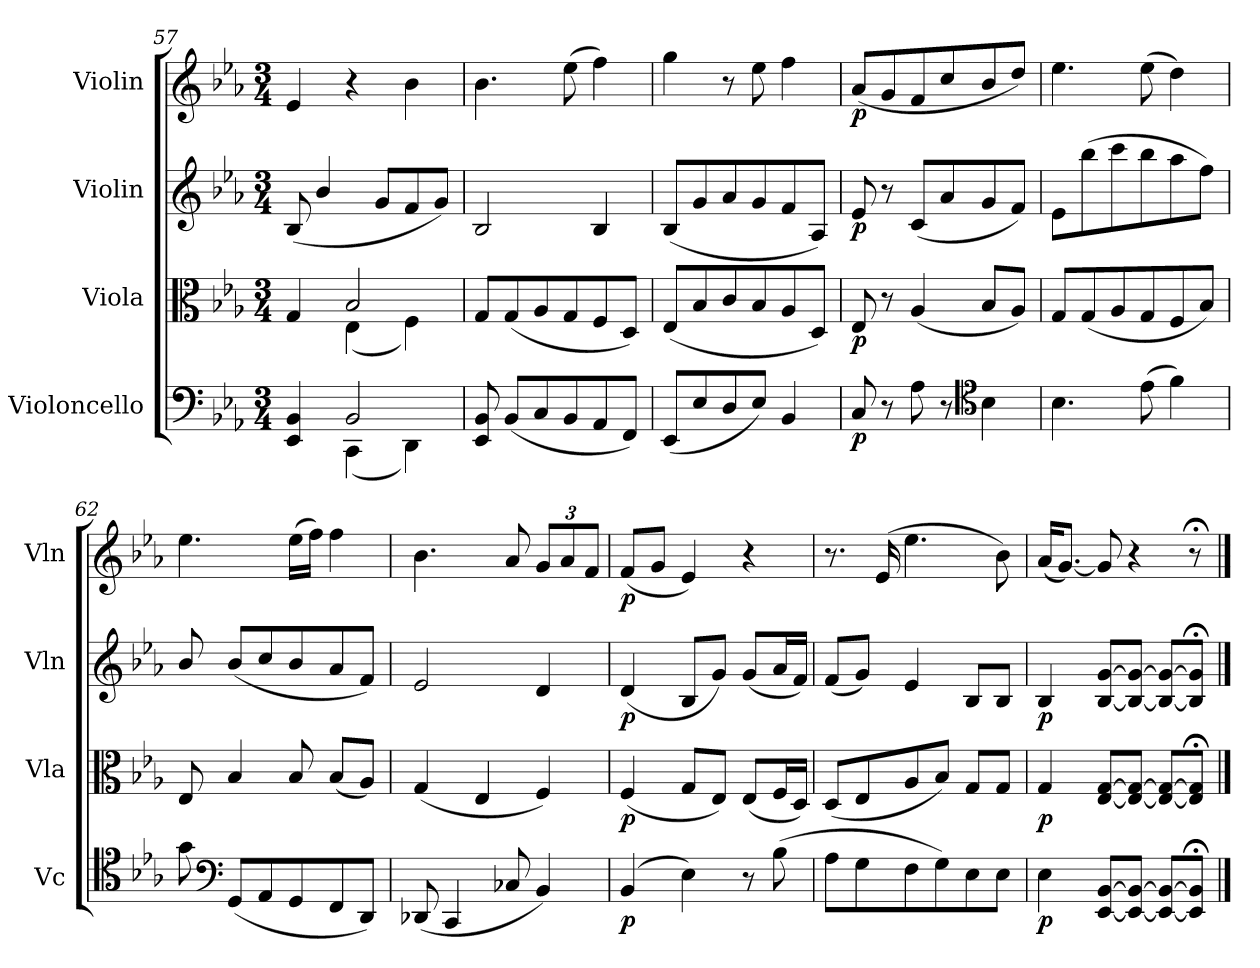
**kern	**dynam	**kern	**dynam	**kern	**dynam	**kern	**dynam
*part4	*part4	*part3	*part3	*part2	*part2	*part1	*part1
*staff4	*staff4	*staff3	*staff3	*staff2	*staff2	*staff1	*staff1
*I"Violoncello	*	*I"Viola	*	*I"Violin	*	*I"Violin	*
*I'Vc	*	*I'Vla	*	*I'Vln	*	*I'Vln	*
*clefF4	*	*clefC3	*	*clefG2	*	*clefG2	*
*k[b-e-a-]	*	*k[b-e-a-]	*	*k[b-e-a-]	*	*k[b-e-a-]	*
*M3/4	*	*M3/4	*	*M3/4	*	*M3/4	*
=57	=57	=57	=57	=57	=57	=57	=57
*^	*	*^	*	*	*	*	*
4EE-/ 4BB-/	4ryy	.	4G/	4ryy	.	(8B-/	.	4e-/	.
.	.	.	.	.	.	4b-/	.	.	.
2BB-/	(4CC\	.	2B-/	(4E-\	.	.	.	4r	.
.	.	.	.	.	.	8g/L	.	.	.
.	4DD\)	.	.	4F\)	.	8f/	.	4b-\	.
.	.	.	.	.	.	8g/J)	.	.	.
*v	*v	*	*	*	*	*	*	*	*
*	*	*v	*v	*	*	*	*	*
=58	=58	=58	=58	=58	=58	=58	=58
8EE-/ 8BB-/	.	8G/L	.	2B-/	.	4.b-\	.
(8BB-/L	.	(8G/	.	.	.	.	.
8C/	.	8A-/	.	.	.	.	.
8BB-/	.	8G/	.	.	.	(8ee-\	.
8AA-/	.	8F/	.	4B-/	.	4ff\)	.
8FF/J)	.	8D/J)	.	.	.	.	.
=59	=59	=59	=59	=59	=59	=59	=59
(8EE-/L	.	(8E-/L	.	(8B-/L	.	4gg\	.
8E-/	.	8B-/	.	8g/	.	.	.
8D/	.	8c/	.	8a-/	.	8r	.
8E-/J)	.	8B-/	.	8g/	.	8ee-\	.
4BB-/	.	8A-/	.	8f/	.	4ff\	.
.	.	8D/J)	.	8A-/J)	.	.	.
=60	=60	=60	=60	=60	=60	=60	=60
8C/	p	8E-/	p	8e-/	p	(8a-/L	p
8r	.	8r	.	8r	.	8g/	.
8A-\	.	(4A-/	.	(8c/L	.	8f/	.
8r	.	.	.	8a-/	.	8cc/	.
*clefC4	*	*	*	*	*	*	*
4B-\	.	8B-/L	.	8g/	.	8b-/	.
.	.	8A-/J)	.	8f/J)	.	8dd/J)	.
=61	=61	=61	=61	=61	=61	=61	=61
4.B-\	.	8G/L	.	8e-/L	.	4.ee-\	.
.	.	(8G/	.	(8bb-\	.	.	.
.	.	8A-/	.	8ccc\	.	.	.
(8e-\	.	8G/	.	8bb-\	.	(8ee-\	.
4f\)	.	8F/	.	8aa-\	.	4dd\)	.
.	.	8B-/J)	.	8ff\J)	.	.	.
=62	=62	=62	=62	=62	=62	=62	=62
8g\	.	8E-/	.	8b-/	.	4.ee-\	.
*clefF4	*	*	*	*	*	*	*
(8GG/L	.	4B-/	.	(8b-/L	.	.	.
8AA-/	.	.	.	8cc/	.	.	.
8GG/	.	8B-/	.	8b-/	.	(16ee-\LL	.
.	.	.	.	.	.	16ff\JJ)	.
8FF/	.	(8B-/L	.	8a-/	.	4ff\	.
8DD/J)	.	8A-/J)	.	8f/J)	.	.	.
=63	=63	=63	=63	=63	=63	=63	=63
(8DD-X/	.	(4G/	.	2e-/	.	4.b-\	.
4CC/	.	.	.	.	.	.	.
.	.	4E-/	.	.	.	.	.
8C-X/	.	.	.	.	.	8a-/	.
4BB-/)	.	4F/)	.	4d/	.	12g/L	.
.	.	.	.	.	.	12a-/	.
.	.	.	.	.	.	12f/J	.
=64	=64	=64	=64	=64	=64	=64	=64
(4BB-/	p	(4F/	p	(4d/	p	(8f/L	p
.	.	.	.	.	.	8g/J	.
4E-\)	.	8G/L	.	8B-/L	.	4e-/)	.
.	.	8E-/J)	.	8g/J)	.	.	.
8r	.	(8E-/L	.	(8g/L	.	4r	.
(8B-\	.	16F/L	.	16a-/L	.	.	.
.	.	16D/JJ)	.	16f/JJ)	.	.	.
=65	=65	=65	=65	=65	=65	=65	=65
8A-\L	.	(8D/L	.	(8f/L	.	8.r	.
8G\	.	8E-/	.	8g/J)	.	.	.
.	.	.	.	.	.	(16e-/	.
8F\	.	8A-/	.	4e-/	.	4.ee-\	.
8G\)	.	8B-/J)	.	.	.	.	.
8E-\	.	8G/L	.	8B-/L	.	.	.
8E-\J	.	8G/J	.	8B-/J	.	8b-\)	.
=66	=66	=66	=66	=66	=66	=66	=66
4E-\	p	4G/	p	4B-/	p	(16a-/KL	.
.	.	.	.	.	.	[8.g/J)	.
[8EE-/ [8BB-/L	.	[8E-/ [8G/L	.	[8B-/ [8g/L	.	8g/]	.
8EE-_/ 8BB-_/J	.	8E-_/ 8G_/J	.	8B-_/ 8g_/J	.	4r	.
8EE-_/ 8BB-_/L	.	8E-_/ 8G_/L	.	8B-_/ 8g_/L	.	.	.
8EE-];</ 8BB-];</J	.	8E-];</ 8G];</J	.	8B-];</ 8g];</J	.	8r;<	.
==	==	==	==	==	==	==	==
*-	*-	*-	*-	*-	*-	*-	*-
